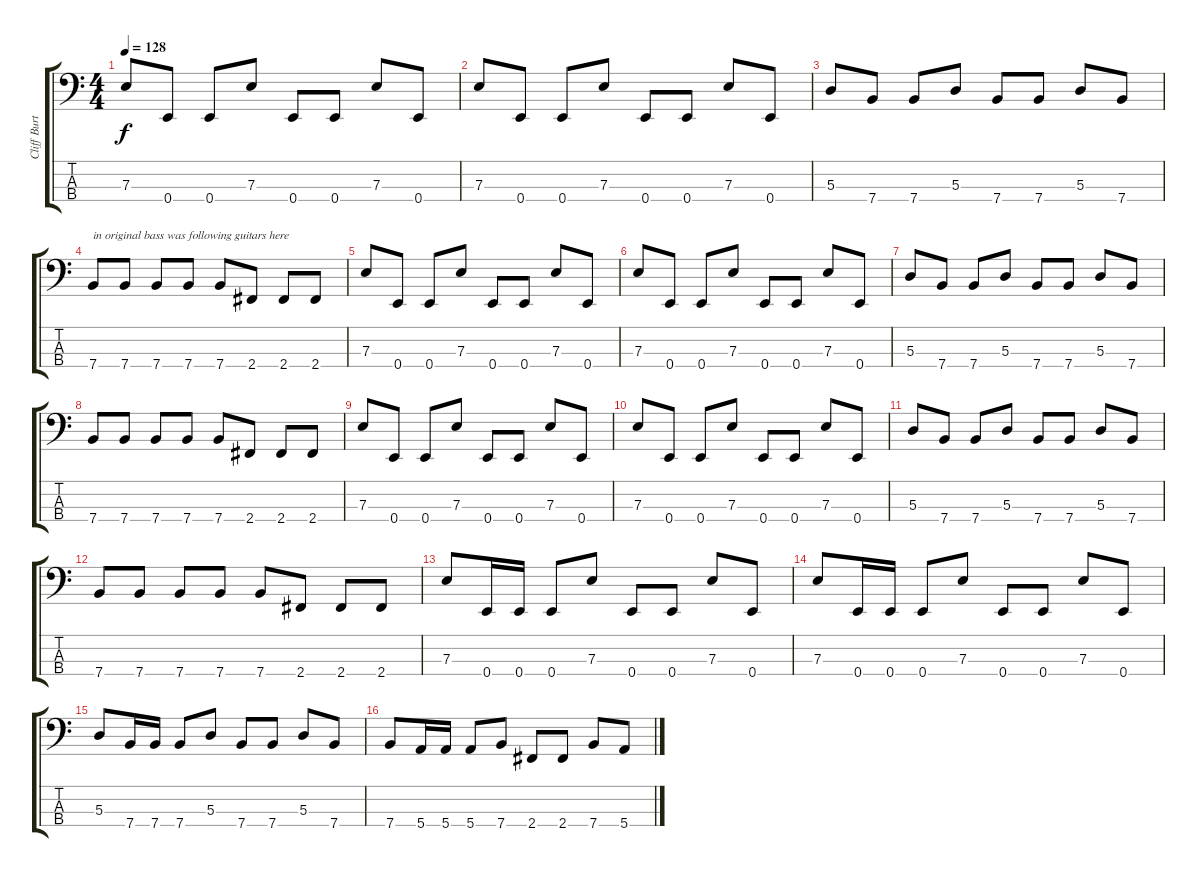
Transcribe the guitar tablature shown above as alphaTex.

\track ("Cliff Burton (Bass)" "Cliff Burt") {instrument electricbassfinger}
\staff {score tabs}
\tuning (G2 D2 A1 E1) {hide}
\ts (4 4)
\tempo 128
\clef f4
\ks c
7.3.8{dy f} 0.4.8 0.4.8 7.3.8 0.4.8 0.4.8 7.3.8 0.4.8 |
7.3.8 0.4.8 0.4.8 7.3.8 0.4.8 0.4.8 7.3.8 0.4.8 |
5.3.8 7.4.8 7.4.8 5.3.8 7.4.8 7.4.8 5.3.8 7.4.8 |
7.4.8{txt "in original bass was following guitars here"} 7.4.8 7.4.8 7.4.8 7.4.8 2.4.8 2.4.8 2.4.8 |
7.3.8 0.4.8 0.4.8 7.3.8 0.4.8 0.4.8 7.3.8 0.4.8 |
7.3.8 0.4.8 0.4.8 7.3.8 0.4.8 0.4.8 7.3.8 0.4.8 |
5.3.8 7.4.8 7.4.8 5.3.8 7.4.8 7.4.8 5.3.8 7.4.8 |
7.4.8 7.4.8 7.4.8 7.4.8 7.4.8 2.4.8 2.4.8 2.4.8 |
7.3.8 0.4.8 0.4.8 7.3.8 0.4.8 0.4.8 7.3.8 0.4.8 |
7.3.8 0.4.8 0.4.8 7.3.8 0.4.8 0.4.8 7.3.8 0.4.8 |
5.3.8 7.4.8 7.4.8 5.3.8 7.4.8 7.4.8 5.3.8 7.4.8 |
7.4.8 7.4.8 7.4.8 7.4.8 7.4.8 2.4.8 2.4.8 2.4.8 |
7.3.8 0.4.16 0.4.16 0.4.8 7.3.8 0.4.8 0.4.8 7.3.8 0.4.8 |
7.3.8 0.4.16 0.4.16 0.4.8 7.3.8 0.4.8 0.4.8 7.3.8 0.4.8 |
5.3.8 7.4.16 7.4.16 7.4.8 5.3.8 7.4.8 7.4.8 5.3.8 7.4.8 |
7.4.8 5.4.16 5.4.16 5.4.8 7.4.8 2.4.8 2.4.8 7.4.8 5.4.8
